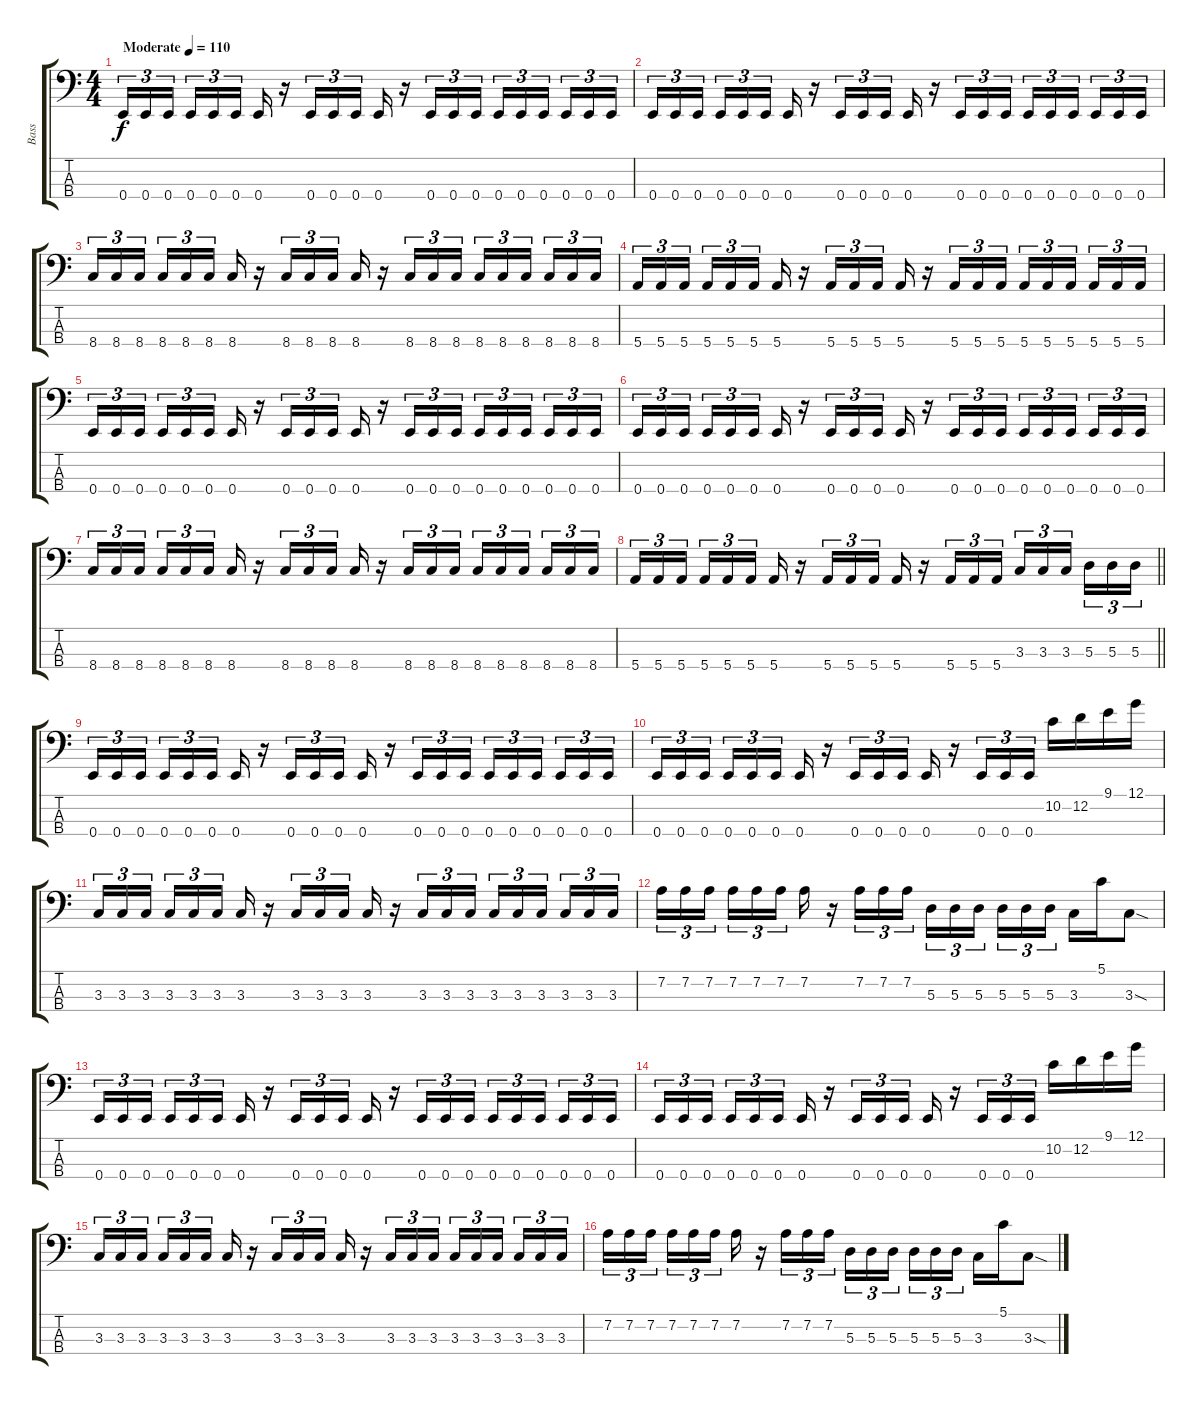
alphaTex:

\track ("Bass" "Bass") {instrument electricbassfinger}
\staff {score tabs}
\tuning (G2 D2 A1 E1) {hide}
\ts (4 4)
\tempo (110 "Moderate")
\clef f4
\ks c
0.4.16{tu (3 2) dy f instrument electricbassfinger} 0.4.16{tu (3 2)} 0.4.16{tu (3 2) beam splitsecondary} 0.4.16{tu (3 2)} 0.4.16{tu (3 2)} 0.4.16{tu (3 2)} 0.4.16 r.16 0.4.16{tu (3 2)} 0.4.16{tu (3 2)} 0.4.16{tu (3 2)} 0.4.16 r.16 0.4.16{tu (3 2)} 0.4.16{tu (3 2)} 0.4.16{tu (3 2)} 0.4.16{tu (3 2)} 0.4.16{tu (3 2)} 0.4.16{tu (3 2) beam splitsecondary} 0.4.16{tu (3 2)} 0.4.16{tu (3 2)} 0.4.16{tu (3 2)} |
0.4.16{tu (3 2)} 0.4.16{tu (3 2)} 0.4.16{tu (3 2) beam splitsecondary} 0.4.16{tu (3 2)} 0.4.16{tu (3 2)} 0.4.16{tu (3 2)} 0.4.16 r.16 0.4.16{tu (3 2)} 0.4.16{tu (3 2)} 0.4.16{tu (3 2)} 0.4.16 r.16 0.4.16{tu (3 2)} 0.4.16{tu (3 2)} 0.4.16{tu (3 2)} 0.4.16{tu (3 2)} 0.4.16{tu (3 2)} 0.4.16{tu (3 2) beam splitsecondary} 0.4.16{tu (3 2)} 0.4.16{tu (3 2)} 0.4.16{tu (3 2)} |
8.4.16{tu (3 2)} 8.4.16{tu (3 2)} 8.4.16{tu (3 2) beam splitsecondary} 8.4.16{tu (3 2)} 8.4.16{tu (3 2)} 8.4.16{tu (3 2)} 8.4.16 r.16 8.4.16{tu (3 2)} 8.4.16{tu (3 2)} 8.4.16{tu (3 2)} 8.4.16 r.16 8.4.16{tu (3 2)} 8.4.16{tu (3 2)} 8.4.16{tu (3 2)} 8.4.16{tu (3 2)} 8.4.16{tu (3 2)} 8.4.16{tu (3 2) beam splitsecondary} 8.4.16{tu (3 2)} 8.4.16{tu (3 2)} 8.4.16{tu (3 2)} |
5.4.16{tu (3 2)} 5.4.16{tu (3 2)} 5.4.16{tu (3 2) beam splitsecondary} 5.4.16{tu (3 2)} 5.4.16{tu (3 2)} 5.4.16{tu (3 2)} 5.4.16 r.16 5.4.16{tu (3 2)} 5.4.16{tu (3 2)} 5.4.16{tu (3 2)} 5.4.16 r.16 5.4.16{tu (3 2)} 5.4.16{tu (3 2)} 5.4.16{tu (3 2)} 5.4.16{tu (3 2)} 5.4.16{tu (3 2)} 5.4.16{tu (3 2) beam splitsecondary} 5.4.16{tu (3 2)} 5.4.16{tu (3 2)} 5.4.16{tu (3 2)} |
0.4.16{tu (3 2)} 0.4.16{tu (3 2)} 0.4.16{tu (3 2) beam splitsecondary} 0.4.16{tu (3 2)} 0.4.16{tu (3 2)} 0.4.16{tu (3 2)} 0.4.16 r.16 0.4.16{tu (3 2)} 0.4.16{tu (3 2)} 0.4.16{tu (3 2)} 0.4.16 r.16 0.4.16{tu (3 2)} 0.4.16{tu (3 2)} 0.4.16{tu (3 2)} 0.4.16{tu (3 2)} 0.4.16{tu (3 2)} 0.4.16{tu (3 2) beam splitsecondary} 0.4.16{tu (3 2)} 0.4.16{tu (3 2)} 0.4.16{tu (3 2)} |
0.4.16{tu (3 2)} 0.4.16{tu (3 2)} 0.4.16{tu (3 2) beam splitsecondary} 0.4.16{tu (3 2)} 0.4.16{tu (3 2)} 0.4.16{tu (3 2)} 0.4.16 r.16 0.4.16{tu (3 2)} 0.4.16{tu (3 2)} 0.4.16{tu (3 2)} 0.4.16 r.16 0.4.16{tu (3 2)} 0.4.16{tu (3 2)} 0.4.16{tu (3 2)} 0.4.16{tu (3 2)} 0.4.16{tu (3 2)} 0.4.16{tu (3 2) beam splitsecondary} 0.4.16{tu (3 2)} 0.4.16{tu (3 2)} 0.4.16{tu (3 2)} |
8.4.16{tu (3 2)} 8.4.16{tu (3 2)} 8.4.16{tu (3 2) beam splitsecondary} 8.4.16{tu (3 2)} 8.4.16{tu (3 2)} 8.4.16{tu (3 2)} 8.4.16 r.16 8.4.16{tu (3 2)} 8.4.16{tu (3 2)} 8.4.16{tu (3 2)} 8.4.16 r.16 8.4.16{tu (3 2)} 8.4.16{tu (3 2)} 8.4.16{tu (3 2)} 8.4.16{tu (3 2)} 8.4.16{tu (3 2)} 8.4.16{tu (3 2) beam splitsecondary} 8.4.16{tu (3 2)} 8.4.16{tu (3 2)} 8.4.16{tu (3 2)} |
\barLineRight lightlight
5.4.16{tu (3 2)} 5.4.16{tu (3 2)} 5.4.16{tu (3 2) beam splitsecondary} 5.4.16{tu (3 2)} 5.4.16{tu (3 2)} 5.4.16{tu (3 2)} 5.4.16 r.16 5.4.16{tu (3 2)} 5.4.16{tu (3 2)} 5.4.16{tu (3 2)} 5.4.16 r.16 5.4.16{tu (3 2)} 5.4.16{tu (3 2)} 5.4.16{tu (3 2)} 3.3.16{tu (3 2)} 3.3.16{tu (3 2)} 3.3.16{tu (3 2) beam splitsecondary} 5.3.16{tu (3 2)} 5.3.16{tu (3 2)} 5.3.16{tu (3 2)} |
0.4.16{tu (3 2)} 0.4.16{tu (3 2)} 0.4.16{tu (3 2) beam splitsecondary} 0.4.16{tu (3 2)} 0.4.16{tu (3 2)} 0.4.16{tu (3 2)} 0.4.16 r.16 0.4.16{tu (3 2)} 0.4.16{tu (3 2)} 0.4.16{tu (3 2)} 0.4.16 r.16 0.4.16{tu (3 2)} 0.4.16{tu (3 2)} 0.4.16{tu (3 2)} 0.4.16{tu (3 2)} 0.4.16{tu (3 2)} 0.4.16{tu (3 2) beam splitsecondary} 0.4.16{tu (3 2)} 0.4.16{tu (3 2)} 0.4.16{tu (3 2)} |
0.4.16{tu (3 2)} 0.4.16{tu (3 2)} 0.4.16{tu (3 2) beam splitsecondary} 0.4.16{tu (3 2)} 0.4.16{tu (3 2)} 0.4.16{tu (3 2)} 0.4.16 r.16 0.4.16{tu (3 2)} 0.4.16{tu (3 2)} 0.4.16{tu (3 2)} 0.4.16 r.16 0.4.16{tu (3 2)} 0.4.16{tu (3 2)} 0.4.16{tu (3 2)} 10.2.16 12.2.16 9.1.16 12.1.16 |
3.3.16{tu (3 2)} 3.3.16{tu (3 2)} 3.3.16{tu (3 2) beam splitsecondary} 3.3.16{tu (3 2)} 3.3.16{tu (3 2)} 3.3.16{tu (3 2)} 3.3.16 r.16 3.3.16{tu (3 2)} 3.3.16{tu (3 2)} 3.3.16{tu (3 2)} 3.3.16 r.16 3.3.16{tu (3 2)} 3.3.16{tu (3 2)} 3.3.16{tu (3 2)} 3.3.16{tu (3 2)} 3.3.16{tu (3 2)} 3.3.16{tu (3 2) beam splitsecondary} 3.3.16{tu (3 2)} 3.3.16{tu (3 2)} 3.3.16{tu (3 2)} |
7.2.16{tu (3 2)} 7.2.16{tu (3 2)} 7.2.16{tu (3 2) beam splitsecondary} 7.2.16{tu (3 2)} 7.2.16{tu (3 2)} 7.2.16{tu (3 2)} 7.2.16 r.16 7.2.16{tu (3 2)} 7.2.16{tu (3 2)} 7.2.16{tu (3 2)} 5.3.16{tu (3 2)} 5.3.16{tu (3 2)} 5.3.16{tu (3 2) beam splitsecondary} 5.3.16{tu (3 2)} 5.3.16{tu (3 2)} 5.3.16{tu (3 2)} 3.3.16 5.1.16 3.3{sod}.8 |
0.4.16{tu (3 2)} 0.4.16{tu (3 2)} 0.4.16{tu (3 2) beam splitsecondary} 0.4.16{tu (3 2)} 0.4.16{tu (3 2)} 0.4.16{tu (3 2)} 0.4.16 r.16 0.4.16{tu (3 2)} 0.4.16{tu (3 2)} 0.4.16{tu (3 2)} 0.4.16 r.16 0.4.16{tu (3 2)} 0.4.16{tu (3 2)} 0.4.16{tu (3 2)} 0.4.16{tu (3 2)} 0.4.16{tu (3 2)} 0.4.16{tu (3 2) beam splitsecondary} 0.4.16{tu (3 2)} 0.4.16{tu (3 2)} 0.4.16{tu (3 2)} |
0.4.16{tu (3 2)} 0.4.16{tu (3 2)} 0.4.16{tu (3 2) beam splitsecondary} 0.4.16{tu (3 2)} 0.4.16{tu (3 2)} 0.4.16{tu (3 2)} 0.4.16 r.16 0.4.16{tu (3 2)} 0.4.16{tu (3 2)} 0.4.16{tu (3 2)} 0.4.16 r.16 0.4.16{tu (3 2)} 0.4.16{tu (3 2)} 0.4.16{tu (3 2)} 10.2.16 12.2.16 9.1.16 12.1.16 |
3.3.16{tu (3 2)} 3.3.16{tu (3 2)} 3.3.16{tu (3 2) beam splitsecondary} 3.3.16{tu (3 2)} 3.3.16{tu (3 2)} 3.3.16{tu (3 2)} 3.3.16 r.16 3.3.16{tu (3 2)} 3.3.16{tu (3 2)} 3.3.16{tu (3 2)} 3.3.16 r.16 3.3.16{tu (3 2)} 3.3.16{tu (3 2)} 3.3.16{tu (3 2)} 3.3.16{tu (3 2)} 3.3.16{tu (3 2)} 3.3.16{tu (3 2) beam splitsecondary} 3.3.16{tu (3 2)} 3.3.16{tu (3 2)} 3.3.16{tu (3 2)} |
7.2.16{tu (3 2)} 7.2.16{tu (3 2)} 7.2.16{tu (3 2) beam splitsecondary} 7.2.16{tu (3 2)} 7.2.16{tu (3 2)} 7.2.16{tu (3 2)} 7.2.16 r.16 7.2.16{tu (3 2)} 7.2.16{tu (3 2)} 7.2.16{tu (3 2)} 5.3.16{tu (3 2)} 5.3.16{tu (3 2)} 5.3.16{tu (3 2) beam splitsecondary} 5.3.16{tu (3 2)} 5.3.16{tu (3 2)} 5.3.16{tu (3 2)} 3.3.16 5.1.16 3.3{sod}.8
